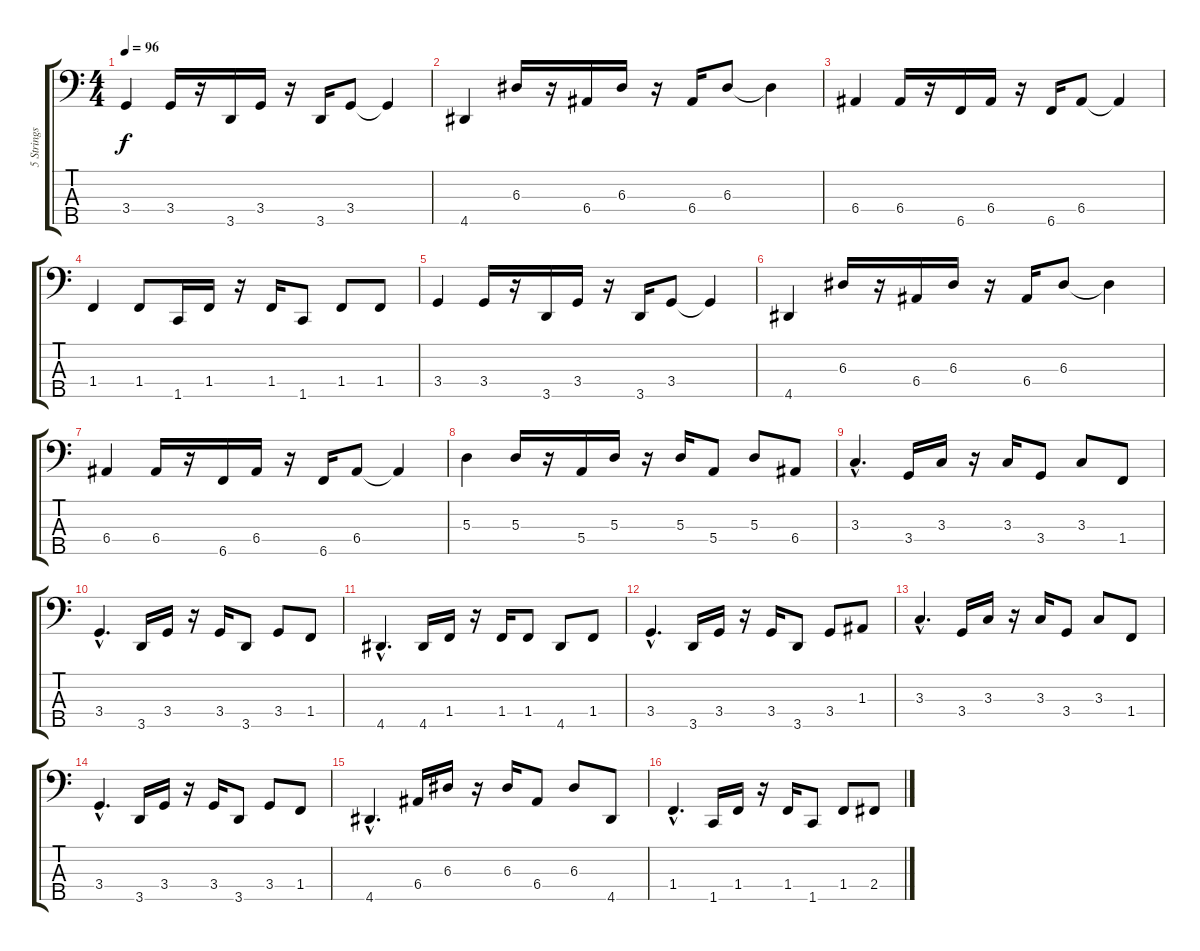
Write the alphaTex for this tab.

\track ("5 Strings Bass" "5 Strings ") {instrument electricbasspick}
\staff {score tabs}
\tuning (G2 D2 A1 E1 B0) {hide}
\ts (4 4)
\tempo 96
\clef f4
\ks c
3.4.4{dy f} 3.4.16 r.16 3.5.16 3.4.16 r.16 3.5.16 3.4.8 3.4{t}.4 |
4.5.4 6.3.16 r.16 6.4.16 6.3.16 r.16 6.4.16 6.3.8 6.3{t}.4 |
6.4.4 6.4.16 r.16 6.5.16 6.4.16 r.16 6.5.16 6.4.8 6.4{t}.4 |
1.4.4 1.4.8 1.5.16 1.4.16 r.16 1.4.16 1.5.8 1.4.8 1.4.8 |
3.4.4 3.4.16 r.16 3.5.16 3.4.16 r.16 3.5.16 3.4.8 3.4{t}.4 |
4.5.4 6.3.16 r.16 6.4.16 6.3.16 r.16 6.4.16 6.3.8 6.3{t}.4 |
6.4.4 6.4.16 r.16 6.5.16 6.4.16 r.16 6.5.16 6.4.8 6.4{t}.4 |
5.3.4 5.3.16 r.16 5.4.16 5.3.16 r.16 5.3.16 5.4.8 5.3.8 6.4.8 |
3.3{hac}.4{d} 3.4.16 3.3.16 r.16 3.3.16 3.4.8 3.3.8 1.4.8 |
3.4{hac}.4{d} 3.5.16 3.4.16 r.16 3.4.16 3.5.8 3.4.8 1.4.8 |
4.5{hac}.4{d} 4.5.16 1.4.16 r.16 1.4.16 1.4.8 4.5.8 1.4.8 |
3.4{hac}.4{d} 3.5.16 3.4.16 r.16 3.4.16 3.5.8 3.4.8 1.3.8 |
3.3{hac}.4{d} 3.4.16 3.3.16 r.16 3.3.16 3.4.8 3.3.8 1.4.8 |
3.4{hac}.4{d} 3.5.16 3.4.16 r.16 3.4.16 3.5.8 3.4.8 1.4.8 |
4.5{hac}.4{d} 6.4.16 6.3.16 r.16 6.3.16 6.4.8 6.3.8 4.5.8 |
1.4{hac}.4{d} 1.5.16 1.4.16 r.16 1.4.16 1.5.8 1.4.8 2.4.8
